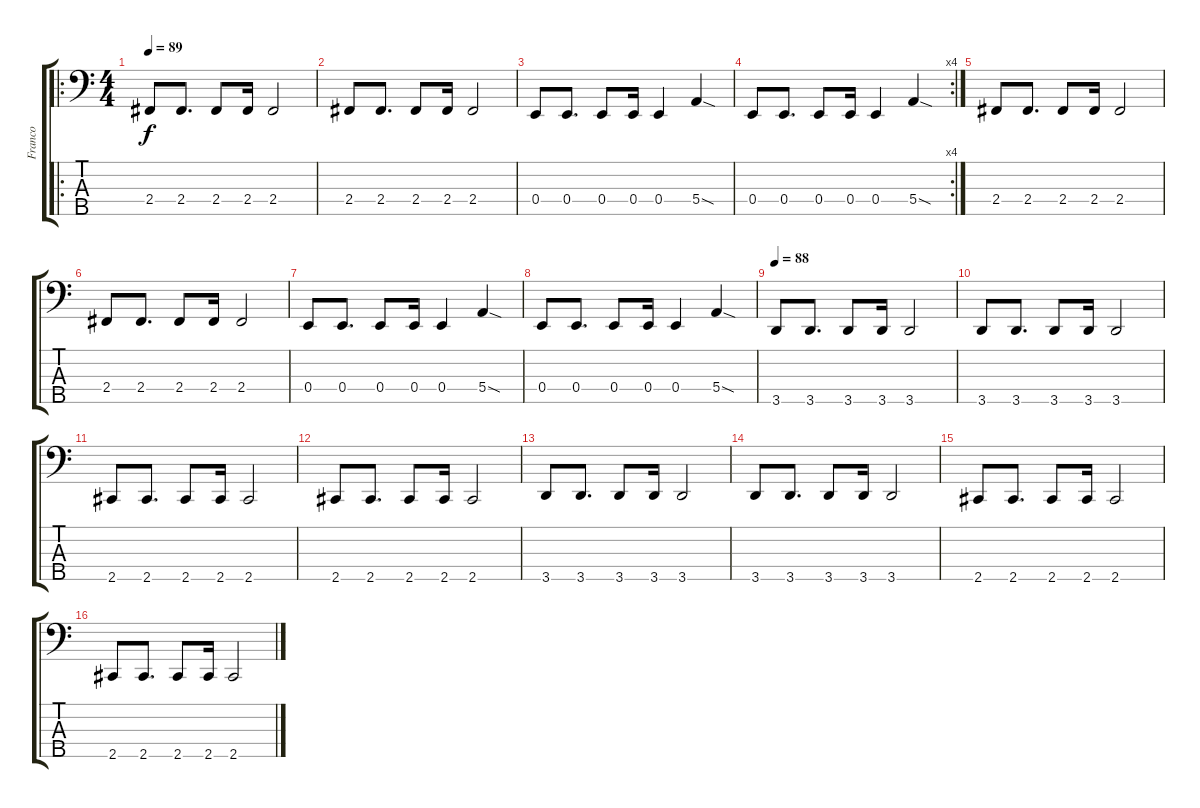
\track ("Franco" "Franco") {instrument electricbasspick}
\staff {score tabs}
\tuning (G2 D2 A1 E1 B0) {hide}
\ro
\ts (4 4)
\tempo 89
\clef f4
\ks c
2.4.8{dy f} 2.4.8{d} 2.4.8 2.4.16 2.4.2 |
2.4.8 2.4.8{d} 2.4.8 2.4.16 2.4.2 |
0.4.8 0.4.8{d} 0.4.8 0.4.16 0.4.4 5.4{sod}.4 |
\rc 4
0.4.8 0.4.8{d} 0.4.8 0.4.16 0.4.4 5.4{sod}.4 |
2.4.8 2.4.8{d} 2.4.8 2.4.16 2.4.2 |
2.4.8 2.4.8{d} 2.4.8 2.4.16 2.4.2 |
0.4.8 0.4.8{d} 0.4.8 0.4.16 0.4.4 5.4{sod}.4 |
0.4.8 0.4.8{d} 0.4.8 0.4.16 0.4.4 5.4{sod}.4 |
\tempo 88
3.5.8 3.5.8{d} 3.5.8 3.5.16 3.5.2 |
3.5.8 3.5.8{d} 3.5.8 3.5.16 3.5.2 |
2.5.8 2.5.8{d} 2.5.8 2.5.16 2.5.2 |
2.5.8 2.5.8{d} 2.5.8 2.5.16 2.5.2 |
3.5.8 3.5.8{d} 3.5.8 3.5.16 3.5.2 |
3.5.8 3.5.8{d} 3.5.8 3.5.16 3.5.2 |
2.5.8 2.5.8{d} 2.5.8 2.5.16 2.5.2 |
2.5.8 2.5.8{d} 2.5.8 2.5.16 2.5.2
